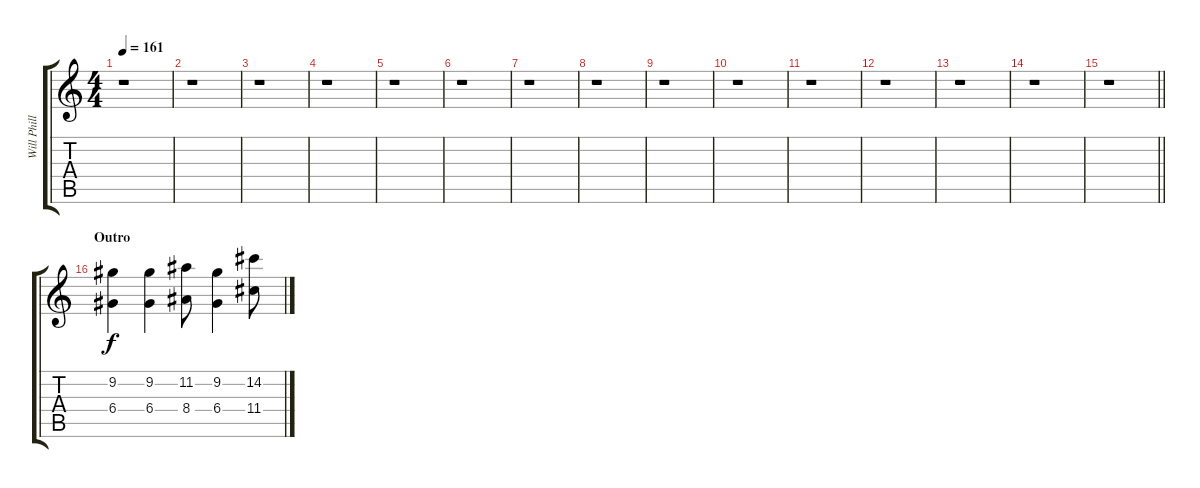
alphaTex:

\track ("Will Phillipson (Studio Guitar)" "Will Phill") {instrument distortionguitar}
\staff {score tabs}
\tuning (E4 B3 G3 D3 A2 D2) {hide}
\ts (4 4)
\tempo 161
\clef g2
\ks c
r.1{dy f} |
r.1 |
r.1 |
r.1 |
r.1 |
r.1 |
r.1 |
r.1 |
r.1 |
r.1 |
r.1 |
r.1 |
r.1 |
r.1 |
\barLineRight lightlight
r.1 |
\section ("" "Outro")
(9.2 6.4).4 (9.2 6.4).4 (11.2 8.4).8 (9.2 6.4).4 (14.2 11.4).8
